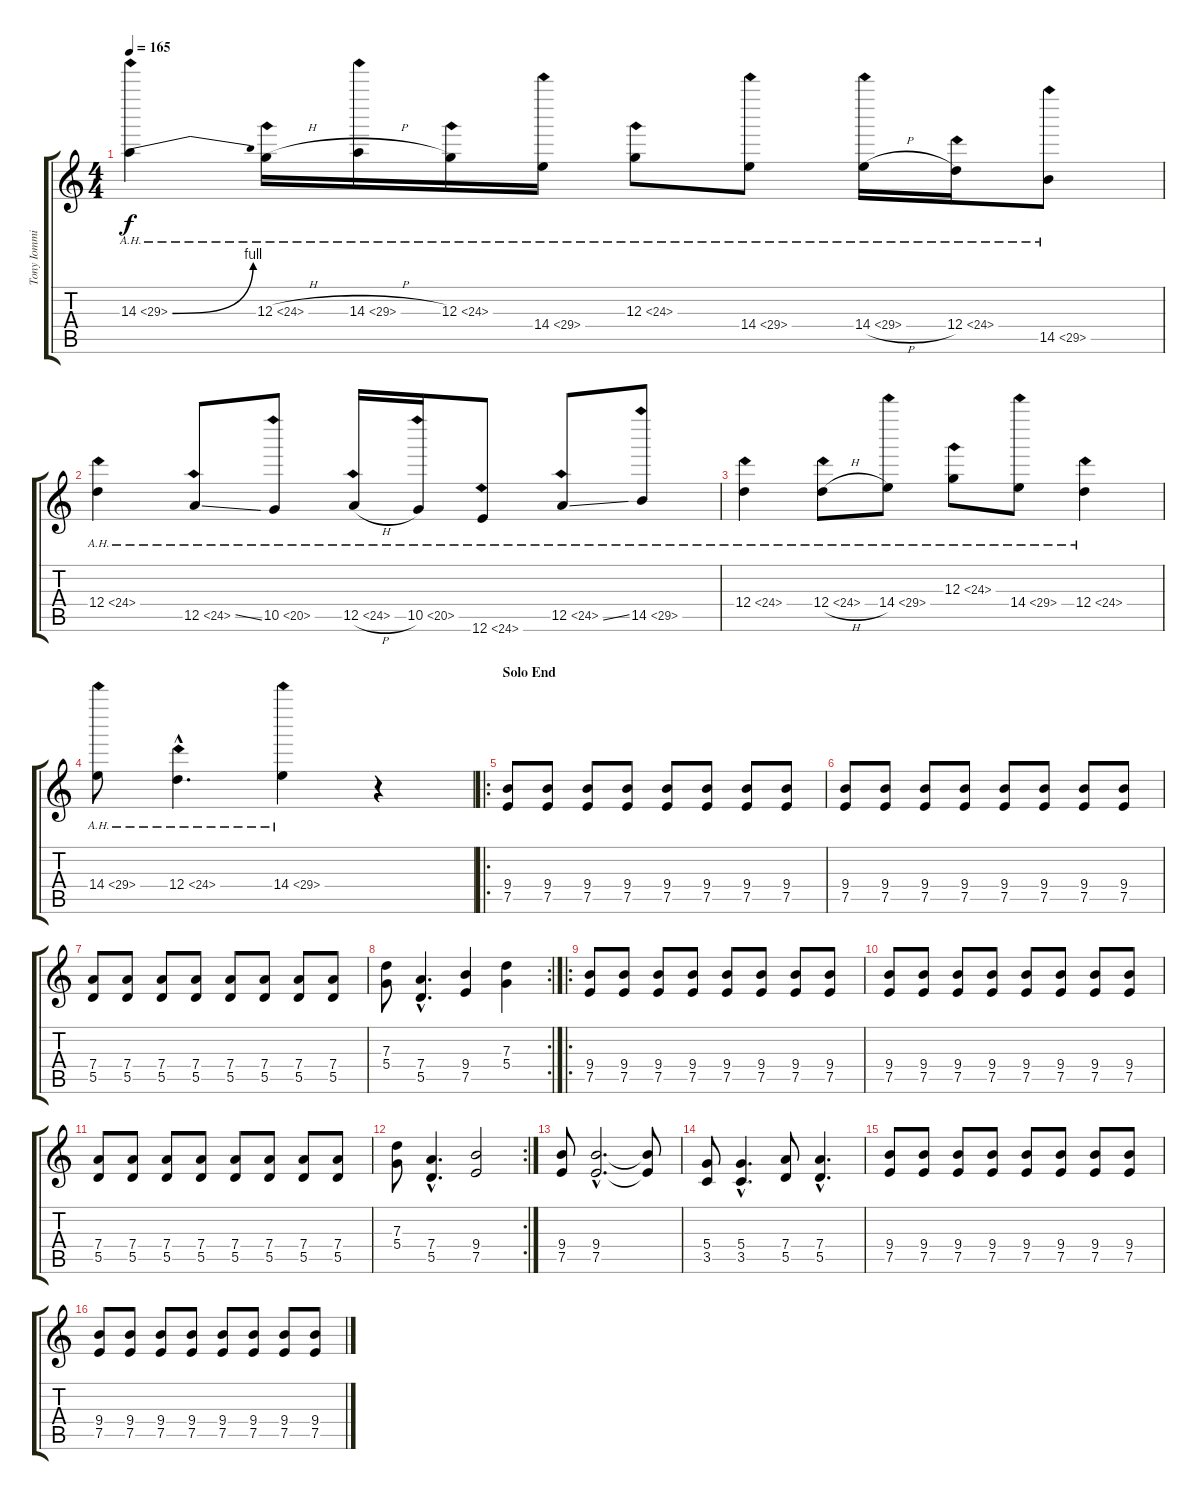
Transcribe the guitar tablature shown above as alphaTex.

\track ("Tony Iommi" "Tony Iommi") {instrument distortionguitar}
\staff {score tabs}
\tuning (E4 B3 G3 D3 A2 E2) {hide}
\ts (4 4)
\tempo 165
\clef g2
\ks c
14.3{be (bend 0 0 60 4) ah 15}.4{dy f} 12.3{ah 12 h}.16 14.3{ah 15 h}.16 12.3{ah 12}.16 14.4{ah 15}.16 12.3{ah 12}.8 14.4{ah 15}.8 14.4{ah 15 h}.16 12.4{ah 12}.16 14.5{ah 15}.8 |
12.4{ah 12}.4 12.5{ah 12 ss}.8 10.5{ah 10}.8 12.5{ah 12 h}.16 10.5{ah 10}.16 12.6{ah 12}.8 12.5{ah 12 ss}.8 14.5{ah 15}.8 |
12.4{ah 12}.4 12.4{ah 12 h}.8 14.4{ah 15}.8 12.3{ah 12}.8 14.4{ah 15}.8 12.4{ah 12}.4 |
14.4{ah 15}.8 12.4{ah 12 hac}.4{d} 14.4{ah 15}.4 r.4 |
\ro
\section ("" "Solo End")
(9.4 7.5).8 (9.4 7.5).8 (9.4 7.5).8 (9.4 7.5).8 (9.4 7.5).8 (9.4 7.5).8 (9.4 7.5).8 (9.4 7.5).8 |
(9.4 7.5).8 (9.4 7.5).8 (9.4 7.5).8 (9.4 7.5).8 (9.4 7.5).8 (9.4 7.5).8 (9.4 7.5).8 (9.4 7.5).8 |
(7.4 5.5).8 (7.4 5.5).8 (7.4 5.5).8 (7.4 5.5).8 (7.4 5.5).8 (7.4 5.5).8 (7.4 5.5).8 (7.4 5.5).8 |
\rc 2
(7.3 5.4).8 (7.4{hac} 5.5{hac}).4{d} (9.4 7.5).4 (7.3 5.4).4 |
\ro
(9.4 7.5).8 (9.4 7.5).8 (9.4 7.5).8 (9.4 7.5).8 (9.4 7.5).8 (9.4 7.5).8 (9.4 7.5).8 (9.4 7.5).8 |
(9.4 7.5).8 (9.4 7.5).8 (9.4 7.5).8 (9.4 7.5).8 (9.4 7.5).8 (9.4 7.5).8 (9.4 7.5).8 (9.4 7.5).8 |
(7.4 5.5).8 (7.4 5.5).8 (7.4 5.5).8 (7.4 5.5).8 (7.4 5.5).8 (7.4 5.5).8 (7.4 5.5).8 (7.4 5.5).8 |
\rc 2
(7.3 5.4).8 (7.4{hac} 5.5{hac}).4{d} (9.4 7.5).2 |
(9.4 7.5).8 (9.4{hac} 7.5{hac}).2{d} (9.4{t} 7.5{t}).8 |
(5.4 3.5).8 (5.4{hac} 3.5{hac}).4{d} (7.4 5.5).8 (7.4{hac} 5.5{hac}).4{d} |
(9.4 7.5).8 (9.4 7.5).8 (9.4 7.5).8 (9.4 7.5).8 (9.4 7.5).8 (9.4 7.5).8 (9.4 7.5).8 (9.4 7.5).8 |
(9.4 7.5).8 (9.4 7.5).8 (9.4 7.5).8 (9.4 7.5).8 (9.4 7.5).8 (9.4 7.5).8 (9.4 7.5).8 (9.4 7.5).8
